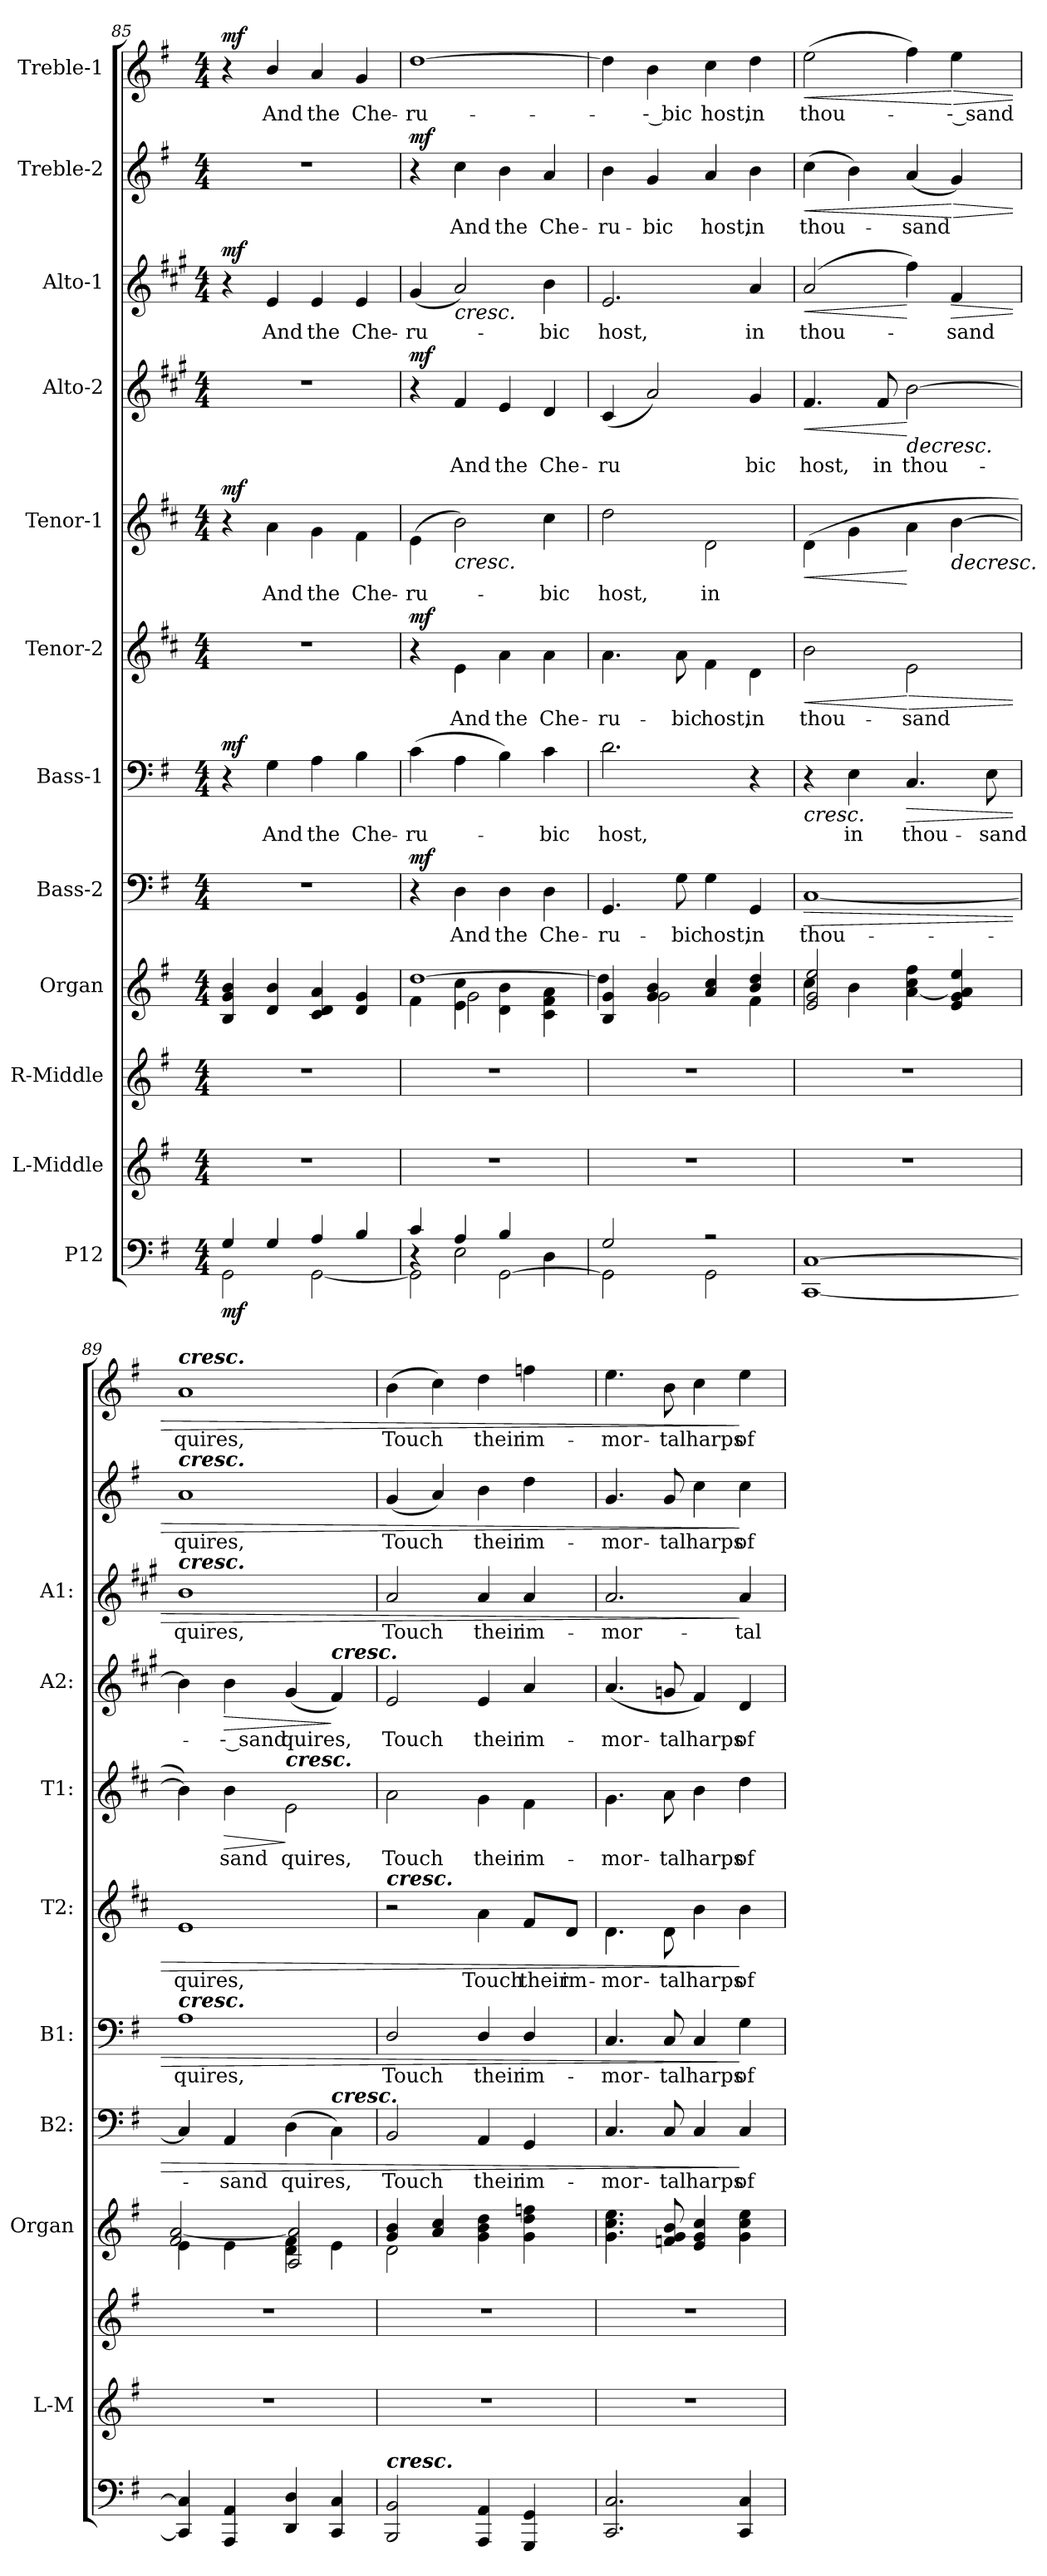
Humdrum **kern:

**kern	**dynam	**kern	**kern	**kern	**kern	**text	**dynam	**kern	**text	**dynam	**kern	**text	**dynam	**kern	**text	**dynam	**kern	**text	**dynam	**kern	**text	**dynam	**kern	**text	**dynam	**kern	**text	**dynam
*part12	*part12	*part11	*part10	*part9	*part8	*part8	*part8	*part7	*part7	*part7	*part6	*part6	*part6	*part5	*part5	*part5	*part4	*part4	*part4	*part3	*part3	*part3	*part2	*part2	*part2	*part1	*part1	*part1
*staff12	*staff12	*staff11	*staff10	*staff9	*staff8	*staff8	*staff8	*staff7	*staff7	*staff7	*staff6	*staff6	*staff6	*staff5	*staff5	*staff5	*staff4	*staff4	*staff4	*staff3	*staff3	*staff3	*staff2	*staff2	*staff2	*staff1	*staff1	*staff1
*I"P12	*	*I"L-Middle	*I"R-Middle	*I"Organ	*I"Bass-2	*	*	*I"Bass-1	*	*	*I"Tenor-2	*	*	*I"Tenor-1	*	*	*I"Alto-2	*	*	*I"Alto-1	*	*	*I"Treble-2	*	*	*I"Treble-1	*	*
*	*	*I'L-M	*	*I'Organ	*I'B2:	*	*	*I'B1:	*	*	*I'T2:	*	*	*I'T1:	*	*	*I'A2:	*	*	*I'A1:	*	*	*	*	*	*	*	*
*clefF4	*	*clefG2	*clefG2	*clefG2	*clefF4	*	*	*clefF4	*	*	*clefG2	*	*	*clefG2	*	*	*clefG2	*	*	*clefG2	*	*	*clefG2	*	*	*clefG2	*	*
*	*	*	*	*	*	*	*	*	*	*	*ITrd4c7	*	*	*ITrd4c7	*	*	*ITrd1c2	*	*	*ITrd1c2	*	*	*ITrd-7c-12	*	*	*ITrd-7c-12	*	*
*k[f#]	*	*k[f#]	*k[f#]	*k[f#]	*k[f#]	*	*	*k[f#]	*	*	*k[f#]	*	*	*k[f#]	*	*	*k[f#]	*	*	*k[f#]	*	*	*k[f#]	*	*	*k[f#]	*	*
*G:	*	*G:	*G:	*G:	*G:	*	*	*G:	*	*	*G:	*	*	*G:	*	*	*G:	*	*	*G:	*	*	*G:	*	*	*G:	*	*
*M4/4	*	*M4/4	*M4/4	*M4/4	*M4/4	*	*	*M4/4	*	*	*M4/4	*	*	*M4/4	*	*	*M4/4	*	*	*M4/4	*	*	*M4/4	*	*	*M4/4	*	*
=85	=85	=85	=85	=85	=85	=85	=85	=85	=85	=85	=85	=85	=85	=85	=85	=85	=85	=85	=85	=85	=85	=85	=85	=85	=85	=85	=85	=85
*^	*	*	*	*	*	*	*	*	*	*	*	*	*	*	*	*	*	*	*	*	*	*	*	*	*	*	*	*
!	!	!LO:DY:b	!	!	!	!	!	!	!	!	!LO:DY:b	!	!	!	!	!	!LO:DY:b	!	!	!	!	!	!LO:DY:b	!	!	!	!	!	!LO:DY:b
4G/	2GG\	mf	1r	1r	4B/ 4g/ 4b/	1r	.	.	4r	.	mf	1r	.	.	4r	.	mf	1r	.	.	4r	.	mf	1r	.	.	4r	.	mf
!	!	!	!	!	!	!	!	!	!	!LO:LY:b	!	!	!	!	!	!LO:LY:b	!	!	!	!	!	!LO:LY:b	!	!	!	!	!	!LO:LY:b	!
4G/	.	.	.	.	4d/ 4b/	.	.	.	4G\	And	.	.	.	.	4d\	And	.	.	.	.	4d/	And	.	.	.	.	4bb/	And	.
!	!	!	!	!	!	!	!	!	!	!LO:LY:b	!	!	!	!	!	!LO:LY:b	!	!	!	!	!	!LO:LY:b	!	!	!	!	!	!LO:LY:b	!
4A/	[2GG\	.	.	.	4c/ 4d/ 4a/	.	.	.	4A\	the	.	.	.	.	4c\	the	.	.	.	.	4d/	the	.	.	.	.	4aa/	the	.
!	!	!	!	!	!	!	!	!	!	!LO:LY:b	!	!	!	!	!	!LO:LY:b	!	!	!	!	!	!LO:LY:b	!	!	!	!	!	!LO:LY:b	!
4B/	.	.	.	.	4d/ 4g/	.	.	.	4B\	Che-	.	.	.	.	4B\	Che-	.	.	.	.	4d/	Che-	.	.	.	.	4gg/	Che-	.
=86	=86	=86	=86	=86	=86	=86	=86	=86	=86	=86	=86	=86	=86	=86	=86	=86	=86	=86	=86	=86	=86	=86	=86	=86	=86	=86	=86	=86	=86
*	*^	*	*	*	*^	*	*	*	*	*	*	*	*	*	*	*	*	*	*	*	*	*	*	*	*	*	*	*	*
*	*	*	*	*	*	*	*^	*	*	*	*	*	*	*	*	*	*	*	*	*	*	*	*	*	*	*	*	*	*	*	*
!	!	!	!	!	!	!	!	!	!	!	!LO:DY:b	!	!LO:LY:b	!	!	!	!LO:DY:b	!	!LO:LY:b	!	!	!	!LO:DY:b	!	!LO:LY:b	!	!	!	!LO:DY:b	!	!LO:LY:b	!
4c/	4r	2GG\]	.	1r	1r	4f#\	4ryy	[1dd	4r	.	mf	(>4c\	-ru-	.	4r	.	mf	(>4A\	-ru-	.	4r	.	mf	(<4f#/	-ru-	.	4r	.	mf	[1ddd	-ru-	.
!	!	!	!	!	!	!	!	!	!	!LO:LY:b	!	!	!	!	!	!LO:LY:b	!	!	!	!LO:HP:b	!	!LO:LY:b	!	!	!	!LO:HP:b	!	!LO:LY:b	!	!	!	!
4A/	2E\	.	.	.	.	4e\ 4cc\	2g\	.	4D\	And	.	4A\	.	.	4A\	And	.	2e\)	.	<	4e/	And	.	2g/)	.	<	4ccc\	And	.	.	.	.
!	!	!	!	!	!	!	!	!	!	!LO:LY:b	!	!	!	!	!	!LO:LY:b	!	!	!	!	!	!LO:LY:b	!	!	!	!	!	!LO:LY:b	!	!	!	!
4B/	.	[2GG\	.	.	.	4d\ 4b\	.	.	4D\	the	.	4B\)	.	.	4d\	the	.	.	.	.	4d/	the	.	.	.	.	4bb\	the	.	.	.	.
!	!	!	!	!	!	!	!	!	!	!LO:LY:b	!	!	!LO:LY:b	!	!	!LO:LY:b	!	!	!LO:LY:b	!	!	!LO:LY:b	!	!	!LO:LY:b	!	!	!LO:LY:b	!	!	!	!
4D\	4ryy	.	.	.	.	4c\ 4f#\ 4a\	4ryy	.	4D\	Che-	.	4c\	-bic	.	4d\	Che-	.	4f#\	-bic	.	4c/	Che-	.	4a\	-bic	.	4aa/	Che-	.	.	.	.
*	*	*	*	*	*	*	*v	*v	*	*	*	*	*	*	*	*	*	*	*	*	*	*	*	*	*	*	*	*	*	*	*	*
=87	=87	=87	=87	=87	=87	=87	=87	=87	=87	=87	=87	=87	=87	=87	=87	=87	=87	=87	=87	=87	=87	=87	=87	=87	=87	=87	=87	=87	=87	=87	=87
!	!	!	!	!	!	!	!	!	!LO:LY:b	!	!	!LO:LY:b	!	!	!LO:LY:b	!	!	!LO:LY:b	!	!	!LO:LY:b	!	!	!LO:LY:b	!	!	!LO:LY:b	!	!	!	!
2G/	2GG\	2GG\]	.	1r	1r	4B/ 4g/	4dd\]	4.GG/	-ru-	.	2.d\	host,	.	4.d\	-ru-	.	2g\	host,	.	(<4B/	-ru-	.	2.d/	host,	.	4bb\	-ru-	.	4ddd\]	.	.
!	!	!	!	!	!	!	!	!	!	!	!	!	!	!	!	!	!	!	!	!	!LO:LY:b	!	!	!	!	!	!LO:LY:b	!	!	!LO:LY:b	!
.	.	.	.	.	.	4g/ 4b/	2g\	.	.	.	.	.	.	.	.	.	.	.	.	2g/)	--	.	.	.	.	4gg/	-bic	.	4bb\	-- bic	.
!	!	!	!	!	!	!	!	!	!LO:LY:b	!	!	!	!	!	!LO:LY:b	!	!	!	!	!	!	!	!	!	!	!	!	!	!	!	!
.	.	.	.	.	.	.	.	8G\	-bic	.	.	.	.	8d\	-bic	.	.	.	.	.	.	.	.	.	.	.	.	.	.	.	.
!	!	!	!	!	!	!	!	!	!LO:LY:b	!	!	!	!	!	!LO:LY:b	!	!	!LO:LY:b	!	!	!	!	!	!	!	!	!LO:LY:b	!	!	!LO:LY:b	!
2r	2GG\	2ryy	.	.	.	4a/ 4cc/	.	4G\	host,	.	.	.	.	4B\	host,	.	2G\	in	.	.	.	.	.	.	.	4aa/	host,	.	4ccc\	host,	.
!	!	!	!	!	!	!	!	!	!LO:LY:b	!	!	!	!	!	!LO:LY:b	!	!	!	!	!	!LO:LY:b	!	!	!LO:LY:b	!	!	!LO:LY:b	!	!	!LO:LY:b	!
.	.	.	.	.	.	4b/ 4dd/	4f#\	4GG/	in	.	4r	.	.	4G\	in	.	.	.	.	4f#/	- bic	.	4g/	in	.	4bb\	in	.	4ddd\	in	.
*v	*v	*v	*	*	*	*	*	*	*	*	*	*	*	*	*	*	*	*	*	*	*	*	*	*	*	*	*	*	*	*	*
=88	=88	=88	=88	=88	=88	=88	=88	=88	=88	=88	=88	=88	=88	=88	=88	=88	=88	=88	=88	=88	=88	=88	=88	=88	=88	=88	=88	=88	=88
!	!	!	!	!	!	!	!LO:LY:b	!LO:HP:b	!	!	!LO:HP:b	!	!LO:LY:b	!LO:HP:b	!	!	!LO:HP:b	!	!LO:LY:b	!LO:HP:b	!	!LO:LY:b	!LO:HP:b	!	!LO:LY:b	!LO:HP:b	!	!LO:LY:b	!LO:HP:b
[1CC [1C	.	1r	1r	4cc\	2e/ 2g/ 2ee/	[1C	thou-	>	4r	.	<	2e\	thou-	<	(>4G\	.	<	4.e/	host,	<	(>2g/	thou-	<	(>4ccc\	thou-	<	(>2eee\	thou-	<
!	!	!	!	!	!	!	!	!	!	!LO:LY:b	!	!	!	!	!	!	!	!	!	!	!	!	!	!	!	!	!	!	!
.	.	.	.	4b\	.	.	.	.	4E\	in	.	.	.	.	4c\	.	.	.	.	.	.	.	.	4bb\)	.	.	.	.	.
!	!	!	!	!	!	!	!	!	!	!	!	!	!	!	!	!	!	!	!LO:LY:b	!	!	!	!	!	!	!	!	!	!
.	.	.	.	.	.	.	.	.	.	.	.	.	.	.	.	.	.	8e/	in	.	.	.	.	.	.	.	.	.	.
!	!	!	!	!	!	!	!	!	!	!LO:LY:b	!LO:HP:b	!	!LO:LY:b	!LO:HP:n=1:b	!	!	!	!	!LO:LY:b	!LO:HP:n=1:b	!	!	!	!	!LO:LY:b	!	!	!	!
.	.	.	.	[4a\ 4cc\ 4ff#\	2ryy	.	.	.	4.C/	thou-	>	2A\	-sand	[ >	4d\	.	[	[2a\	thou-	[ >	4ee\)	.	[	(<4aa/	-sand	.	4fff#\)	.	.
!	!	!	!	!	!	!	!	!	!	!	!	!	!	!	!	!	!LO:HP:n=1:b	!	!	!	!	!LO:LY:b	!LO:HP:n=1:b	!	!	!LO:HP:n=1:b	!	!LO:LY:b	!LO:HP:n=1:b
.	.	.	.	4e/ 4g/ 4a/] 4ee/	.	.	.	.	.	.	.	.	.	.	[4e\	.	[ >	.	.	.	4e/	-sand	[ >	4gg/)	.	[ >	4eee\	-- sand	[ >
!	!	!	!	!	!	!	!	!	!	!LO:LY:b	!	!	!	!	!	!	!	!	!	!	!	!	!	!	!	!	!	!	!
.	.	.	.	.	.	.	.	.	8E\	-sand	[	.	.	.	.	.	.	.	.	.	.	.	.	.	.	.	.	.	.
!!LO:PB:g=z
=89	=89	=89	=89	=89	=89	=89	=89	=89	=89	=89	=89	=89	=89	=89	=89	=89	=89	=89	=89	=89	=89	=89	=89	=89	=89	=89	=89	=89	=89
!	!	!	!	!	!	!	!	!	!	!	!	!	!	!	!	!	!	!	!	!	!	!	!	!	!	!	!LO:TX:a:Bi:t=cresc.	!	!
!	!	!	!	!	!	!	!	!	!	!	!	!	!	!	!	!	!	!	!	!	!	!	!	!LO:TX:a:Bi:t=cresc.	!	!	!	!	!
!	!	!	!	!	!	!	!	!	!	!	!	!	!	!	!	!	!	!	!	!	!LO:TX:a:Bi:t=cresc.	!	!	!	!	!	!	!	!
!	!	!	!	!	!	!	!	!	!LO:TX:a:Bi:t=cresc.	!	!	!	!	!	!	!	!	!	!	!	!	!	!	!	!	!	!	!	!
!	!	!	!	!	!	!	!	!	!	!LO:LY:b	!	!	!LO:LY:b	!	!	!	!	!	!	!	!	!LO:LY:b	!	!	!LO:LY:b	!	!	!LO:LY:b	!
4CC/] 4C/]	.	1r	1r	4e\	2f#/ [2a/	4C/]	.	.	1A	quires,	.	1A	quires,	.	4e\])	.	.	4a\]	.	.	1a	quires,	.	1aa	quires,	.	1aa	quires,	.
!	!	!	!	!	!	!	!LO:LY:b	!	!	!	!	!	!	!	!	!LO:LY:b	!LO:HP:b	!	!LO:LY:b	!LO:HP:b	!	!	!	!	!	!	!	!	!
4AAA/ 4AA/	.	.	.	4e\	.	4AA/	-sand	.	.	.	.	.	.	.	4e\	- sand	>	4a\	-- sand	>	.	.	.	.	.	.	.	.	.
!	!	!	!	!	!	!	!	!	!	!	!	!	!	!	!LO:TX:a:Bi:t=cresc.	!	!	!	!	!	!	!	!	!	!	!	!	!	!
!	!	!	!	!	!	!	!LO:LY:b	!	!	!	!	!	!	!	!	!LO:LY:b	!	!	!LO:LY:b	!	!	!	!	!	!	!	!	!	!
4DD/ 4D/	.	.	.	4d\ 4f#\	2A/ 2a/]	(>4D\	quires,	.	.	.	.	.	.	.	2A\	quires,	]	(<4f#/	quires,	.	.	.	.	.	.	.	.	.	.
!	!	!	!	!	!	!	!	!	!	!	!	!	!	!	!	!	!	!LO:TX:a:Bi:t=cresc.	!	!	!	!	!	!	!	!	!	!	!
!	!	!	!	!	!	!LO:TX:a:Bi:t=cresc.	!	!	!	!	!	!	!	!	!	!	!	!	!	!	!	!	!	!	!	!	!	!	!
4CC/ 4C/	.	.	.	4e\	.	4C\)	.	.	.	.	.	.	.	.	.	.	.	4e/)	.	]	.	.	.	.	.	.	.	.	.
=90	=90	=90	=90	=90	=90	=90	=90	=90	=90	=90	=90	=90	=90	=90	=90	=90	=90	=90	=90	=90	=90	=90	=90	=90	=90	=90	=90	=90	=90
!	!	!	!	!	!	!	!	!	!	!	!	!LO:TX:a:Bi:t=cresc.	!	!	!	!	!	!	!	!	!	!	!	!	!	!	!	!	!
!LO:TX:a:Bi:t=cresc.	!	!	!	!	!	!	!	!	!	!	!	!	!	!	!	!	!	!	!	!	!	!	!	!	!	!	!	!	!
!	!	!	!	!	!	!	!LO:LY:b	!	!	!LO:LY:b	!	!	!	!	!	!LO:LY:b	!	!	!LO:LY:b	!	!	!LO:LY:b	!	!	!LO:LY:b	!	!	!LO:LY:b	!
2BBB/ 2BB/	.	1r	1r	4g/ 4b/	2d\	2BB/	Touch	.	2D/	Touch	.	2r	.	.	2d\	Touch	.	2d/	Touch	.	2g/	Touch	.	(<4gg/	Touch	.	(>4bb\	Touch	.
.	.	.	.	4a/ 4cc/	.	.	.	.	.	.	.	.	.	.	.	.	.	.	.	.	.	.	.	4aa/)	.	.	4ccc\)	.	.
!	!	!	!	!	!	!	!LO:LY:b	!	!	!LO:LY:b	!	!	!LO:LY:b	!	!	!LO:LY:b	!	!	!LO:LY:b	!	!	!LO:LY:b	!	!	!LO:LY:b	!	!	!LO:LY:b	!
4AAA/ 4AA/	.	.	.	4g\ 4b\ 4dd\	2ryy	4AA/	their	.	4D/	their	.	4d\	Touch	.	4c\	their	.	4d/	their	.	4g/	their	.	4bb\	their	.	4ddd\	their	.
!	!	!	!	!	!	!	!LO:LY:b	!	!	!LO:LY:b	!	!	!LO:LY:b	!	!	!LO:LY:b	!	!	!LO:LY:b	!	!	!LO:LY:b	!	!	!LO:LY:b	!	!	!LO:LY:b	!
4GGG/ 4GG/	.	.	.	4g\ 4dd\ 4ffn\	.	4GG/	im-	.	4D/	im-	.	8B/L	their	.	4B\	im-	.	4g/	im-	.	4g/	im-	.	4ddd\	im-	.	4fffn\	im-	.
!	!	!	!	!	!	!	!	!	!	!	!	!	!LO:LY:b	!	!	!	!	!	!	!	!	!	!	!	!	!	!	!	!
.	.	.	.	.	.	.	.	.	.	.	.	8G/J	im-	.	.	.	.	.	.	.	.	.	.	.	.	.	.	.	.
*	*	*	*	*v	*v	*	*	*	*	*	*	*	*	*	*	*	*	*	*	*	*	*	*	*	*	*	*	*	*
=91	=91	=91	=91	=91	=91	=91	=91	=91	=91	=91	=91	=91	=91	=91	=91	=91	=91	=91	=91	=91	=91	=91	=91	=91	=91	=91	=91	=91
!	!	!	!	!	!	!LO:LY:b	!	!	!LO:LY:b	!	!	!LO:LY:b	!	!	!LO:LY:b	!	!	!LO:LY:b	!	!	!LO:LY:b	!	!	!LO:LY:b	!	!	!LO:LY:b	!
2.CC/ 2.C/	.	1r	1r	4.g\ 4.cc\ 4.ee\	4.C/	-mor-	.	4.C/	-mor-	.	4.G\	-mor-	.	4.c\	-mor-	.	(<4.g/	-mor-	.	2.g/	-mor-	.	4.gg/	-mor-	.	4.eee\	-mor-	.
!	!	!	!	!	!	!LO:LY:b	!	!	!LO:LY:b	!	!	!LO:LY:b	!	!	!LO:LY:b	!	!	!LO:LY:b	!	!	!	!	!	!LO:LY:b	!	!	!LO:LY:b	!
.	.	.	.	8fn/ 8g/ 8b/	8C/	-tal	.	8C/	-tal	.	8G\	-tal	.	8d\	-tal	.	8fn/	-tal	.	.	.	.	8gg/	-tal	.	8bb\	-tal	.
!	!	!	!	!	!	!LO:LY:b	!	!	!LO:LY:b	!	!	!LO:LY:b	!	!	!LO:LY:b	!	!	!LO:LY:b	!	!	!	!	!	!LO:LY:b	!	!	!LO:LY:b	!
.	.	.	.	4e/ 4g/ 4cc/	4C/	harps	.	4C/	harps	.	4e\	harps	.	4e\	harps	.	4e/)	harps	.	.	.	.	4ccc\	harps	.	4ccc\	harps	.
!	!	!	!	!	!	!LO:LY:b	!	!	!LO:LY:b	!	!	!LO:LY:b	!	!	!LO:LY:b	!	!	!LO:LY:b	!	!	!LO:LY:b	!	!	!LO:LY:b	!	!	!LO:LY:b	!
4CC/ 4C/	.	.	.	4g\ 4cc\ 4ee\	4C/	of	]	4G\	of	]	4e\	of	]	4g\	of	]	4c/	of	]	4g/	-tal	]	4ccc\	of	]	4eee\	of	]
=	=	=	=	=	=	=	=	=	=	=	=	=	=	=	=	=	=	=	=	=	=	=	=	=	=	=	=	=
*-	*-	*-	*-	*-	*-	*-	*-	*-	*-	*-	*-	*-	*-	*-	*-	*-	*-	*-	*-	*-	*-	*-	*-	*-	*-	*-	*-	*-
